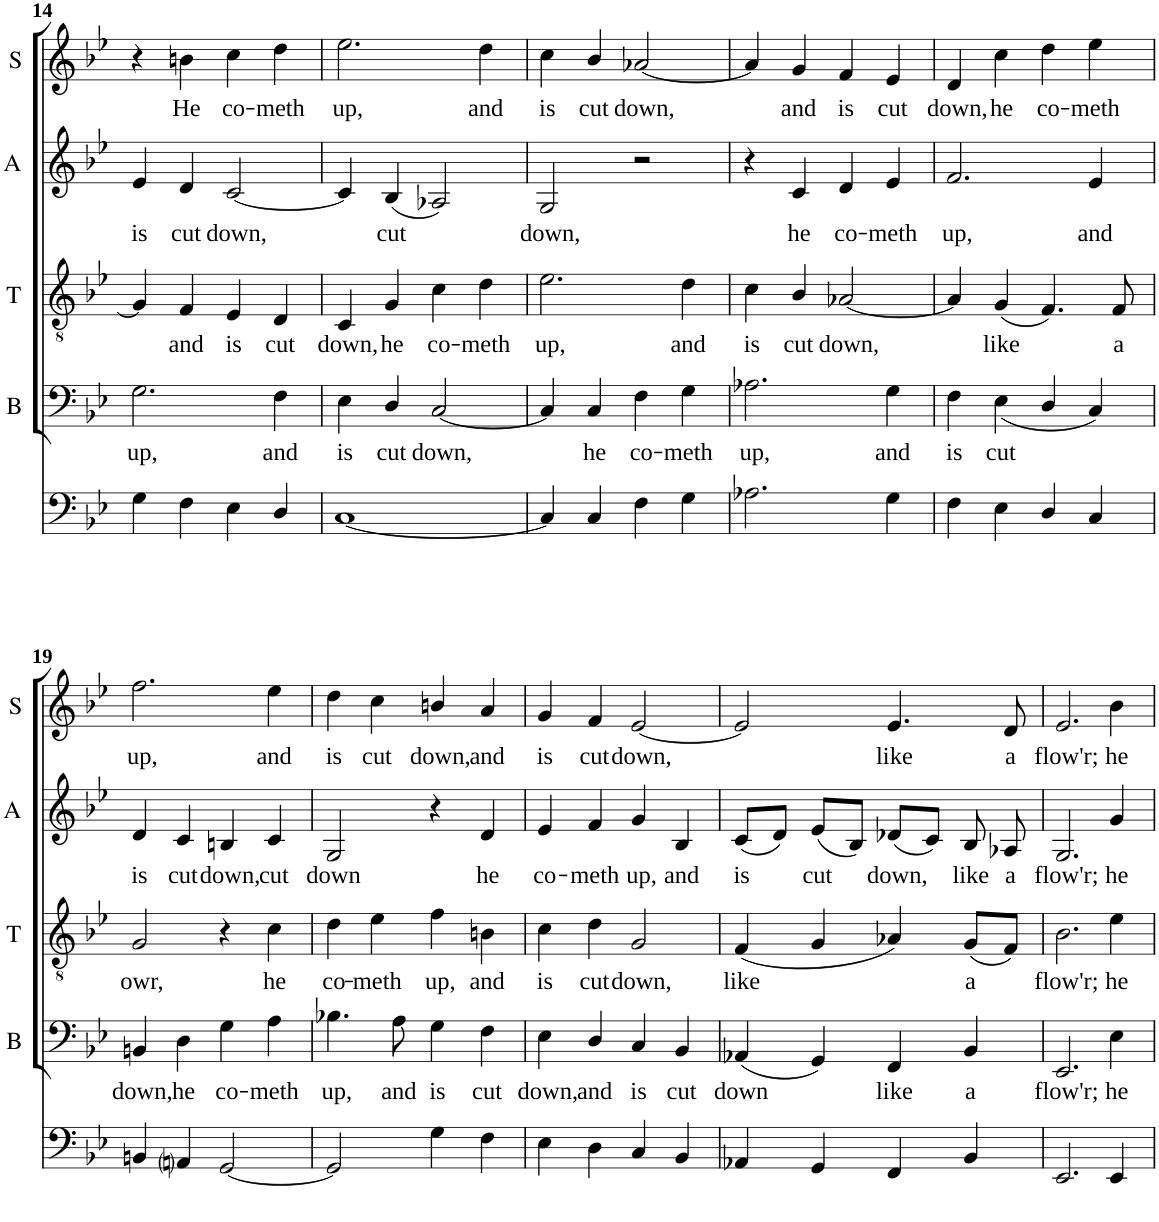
**kern	**kern	**text	**kern	**text	**kern	**text	**kern	**text
*part5	*part4	*part4	*part3	*part3	*part2	*part2	*part1	*part1
*staff5	*staff4	*staff4	*staff3	*staff3	*staff2	*staff2	*staff1	*staff1
*I"Organ	*I"Bass	*	*I"Tenor	*	*I"Alto	*	*I"Treble	*
*	*I'B	*	*I'T	*	*I'A	*	*	*
!!LO:PB:g=z
*clefF4	*clefF4	*	*clefGv2	*	*clefG2	*	*clefG2	*
*k[b-e-]	*k[b-e-]	*	*k[b-e-]	*	*k[b-e-]	*	*k[b-e-]	*
*B-:	*B-:	*	*B-:	*	*B-:	*	*B-:	*
*M2/2	*M2/2	*	*M2/2	*	*M2/2	*	*M2/2	*
*met(c|)	*met(c|)	*	*met(c|)	*	*met(c|)	*	*met(c|)	*
=14	=14	=14	=14	=14	=14	=14	=14	=14
!	!	!LO:LY:b	!	!	!	!LO:LY:b	!	!
4G\	2.G\	up,	4G/]	.	4e-/	is	4r	.
!	!	!	!	!LO:LY:b	!	!LO:LY:b	!	!LO:LY:b
4F\	.	.	4F/	and	4d/	cut	4bn\	He
!	!	!	!	!LO:LY:b	!	!LO:LY:b	!	!LO:LY:b
4E-\	.	.	4E-/	is	[2c/	down,	4cc\	co-
!	!	!LO:LY:b	!	!LO:LY:b	!	!	!	!LO:LY:b
4D/	4F\	and	4D/	cut	.	.	4dd\	-meth
=15	=15	=15	=15	=15	=15	=15	=15	=15
!	!	!LO:LY:b	!	!LO:LY:b	!	!	!	!LO:LY:b
[1C	4E-\	is	4C/	down,	4c/]	.	2.ee-\	up,
!	!	!LO:LY:b	!	!LO:LY:b	!	!LO:LY:b	!	!
.	4D/	cut	4G/	he	(<4B-/	cut	.	.
!	!	!LO:LY:b	!	!LO:LY:b	!	!	!	!
.	[2C/	down,	4c\	co-	2A-X/)	.	.	.
!	!	!	!	!LO:LY:b	!	!	!	!LO:LY:b
.	.	.	4d\	-meth	.	.	4dd\	and
=16	=16	=16	=16	=16	=16	=16	=16	=16
!	!	!	!	!LO:LY:b	!	!LO:LY:b	!	!LO:LY:b
4C/]	4C/]	.	2.e-\	up,	2G/	down,	4cc\	is
!	!	!LO:LY:b	!	!	!	!	!	!LO:LY:b
4C/	4C/	he	.	.	.	.	4b-/	cut
!	!	!LO:LY:b	!	!	!	!	!	!LO:LY:b
4F\	4F\	co-	.	.	2r	.	[2a-X/	down,
!	!	!LO:LY:b	!	!LO:LY:b	!	!	!	!
4G\	4G\	-meth	4d\	and	.	.	.	.
=17	=17	=17	=17	=17	=17	=17	=17	=17
!	!	!LO:LY:b	!	!LO:LY:b	!	!	!	!
2.A-X\	2.A-X\	up,	4c\	is	4r	.	4a-/]	.
!	!	!	!	!LO:LY:b	!	!LO:LY:b	!	!LO:LY:b
.	.	.	4B-/	cut	4c/	he	4g/	and
!	!	!	!	!LO:LY:b	!	!LO:LY:b	!	!LO:LY:b
.	.	.	[2A-X/	down,	4d/	co-	4f/	is
!	!	!LO:LY:b	!	!	!	!LO:LY:b	!	!LO:LY:b
4G\	4G\	and	.	.	4e-/	-meth	4e-/	cut
=18	=18	=18	=18	=18	=18	=18	=18	=18
!	!	!LO:LY:b	!	!	!	!LO:LY:b	!	!LO:LY:b
4F\	4F\	is	4A-/]	.	2.f/	up,	4d/	down,
!	!	!LO:LY:b	!	!LO:LY:b	!	!	!	!LO:LY:b
4E-\	(<4E-\	cut	(<4G/	like	.	.	4cc\	he
!	!	!	!	!	!	!	!	!LO:LY:b
4D/	4D/	.	4.F/)	.	.	.	4dd\	co-
!	!	!	!	!	!	!LO:LY:b	!	!LO:LY:b
4C/	4C/)	.	.	.	4e-/	and	4ee-\	-meth
!	!	!	!	!LO:LY:b	!	!	!	!
.	.	.	8F/	a	.	.	.	.
!!LO:LB:g=z
=19	=19	=19	=19	=19	=19	=19	=19	=19
!	!	!LO:LY:b	!	!LO:LY:b	!	!LO:LY:b	!	!LO:LY:b
4BBn/	4BBn/	down,	2G/	owr,	4d/	is	2.ff\	up,
!	!	!LO:LY:b	!	!	!	!LO:LY:b	!	!
4AAni/	4D\	he	.	.	4c/	cut	.	.
!	!	!LO:LY:b	!	!	!	!LO:LY:b	!	!
[2GG/	4G\	co-	4r	.	4Bn/	down,	.	.
!	!	!LO:LY:b	!	!LO:LY:b	!	!LO:LY:b	!	!LO:LY:b
.	4A\	-meth	4c\	he	4c/	cut	4ee-\	and
=20	=20	=20	=20	=20	=20	=20	=20	=20
!	!	!LO:LY:b	!	!LO:LY:b	!	!LO:LY:b	!	!LO:LY:b
2GG/]	4.B-X\	up,	4d\	co-	2G/	down	4dd\	is
!	!	!	!	!LO:LY:b	!	!	!	!LO:LY:b
.	.	.	4e-\	-meth	.	.	4cc\	cut
!	!	!LO:LY:b	!	!	!	!	!	!
.	8A\	and	.	.	.	.	.	.
!	!	!LO:LY:b	!	!LO:LY:b	!	!	!	!LO:LY:b
4G\	4G\	is	4f\	up,	4r	.	4bn/	down,
!	!	!LO:LY:b	!	!LO:LY:b	!	!LO:LY:b	!	!LO:LY:b
4F\	4F\	cut	4Bn\	and	4d/	he	4a/	and
=21	=21	=21	=21	=21	=21	=21	=21	=21
!	!	!LO:LY:b	!	!LO:LY:b	!	!LO:LY:b	!	!LO:LY:b
4E-\	4E-\	down,	4c\	is	4e-/	co-	4g/	is
!	!	!LO:LY:b	!	!LO:LY:b	!	!LO:LY:b	!	!LO:LY:b
4D\	4D/	and	4d\	cut	4f/	-meth	4f/	cut
!	!	!LO:LY:b	!	!LO:LY:b	!	!LO:LY:b	!	!LO:LY:b
4C/	4C/	is	2G/	down,	4g/	up,	[2e-/	down,
!	!	!LO:LY:b	!	!	!	!LO:LY:b	!	!
4BB-/	4BB-/	cut	.	.	4B-/	and	.	.
=22	=22	=22	=22	=22	=22	=22	=22	=22
!	!	!LO:LY:b	!	!LO:LY:b	!	!LO:LY:b	!	!
4AA-X/	(<4AA-X/	down	(<4F/	like	(<8c/L	is	2e-/]	.
.	.	.	.	.	8d/J)	.	.	.
!	!	!	!	!	!	!LO:LY:b	!	!
4GG/	4GG/)	.	4G/	.	(<8e-/L	cut	.	.
.	.	.	.	.	8B-/J)	.	.	.
!	!	!LO:LY:b	!	!	!	!LO:LY:b	!	!LO:LY:b
4FF/	4FF/	like	4A-X/)	.	(<8d-X/L	down,	4.e-/	like
.	.	.	.	.	8c/J)	.	.	.
!	!	!LO:LY:b	!	!LO:LY:b	!	!LO:LY:b	!	!
4BB-/	4BB-/	a	(<8G/L	a	8B-/	like	.	.
!	!	!	!	!	!	!LO:LY:b	!	!LO:LY:b
.	.	.	8F/J)	.	8A-X/	a	8d/	a
=23	=23	=23	=23	=23	=23	=23	=23	=23
!	!	!LO:LY:b	!	!LO:LY:b	!	!LO:LY:b	!	!LO:LY:b
2.EE-/	2.EE-/	flow'r;	2.B-\	flow'r;	2.G/	flow'r;	2.e-/	flow'r;
!	!	!LO:LY:b	!	!LO:LY:b	!	!LO:LY:b	!	!LO:LY:b
4EE-/	4E-\	he	4e-\	he	4g/	he	4b-\	he
=	=	=	=	=	=	=	=	=
*-	*-	*-	*-	*-	*-	*-	*-	*-
